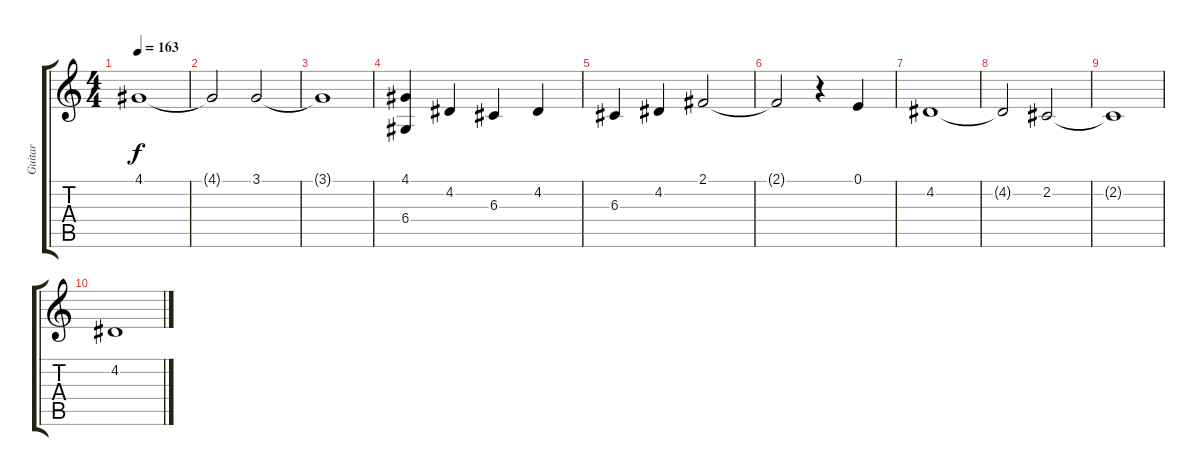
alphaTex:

\track ("Guitar" "Guitar") {instrument stringensemble1}
\staff {score tabs}
\tuning (E4 B3 G3 D3 A2 E2) {hide}
\ts (4 4)
\tempo 163
\clef g2
\ks c
4.1.1{dy f} |
4.1{t}.2 3.1.2 |
3.1{t}.1 |
(4.1 6.4).4 4.2.4 6.3.4 4.2.4 |
6.3.4 4.2.4 2.1.2 |
2.1{t}.2 r.4 0.1.4 |
4.2.1 |
4.2{t}.2 2.2.2 |
2.2{t}.1 |
4.2.1
